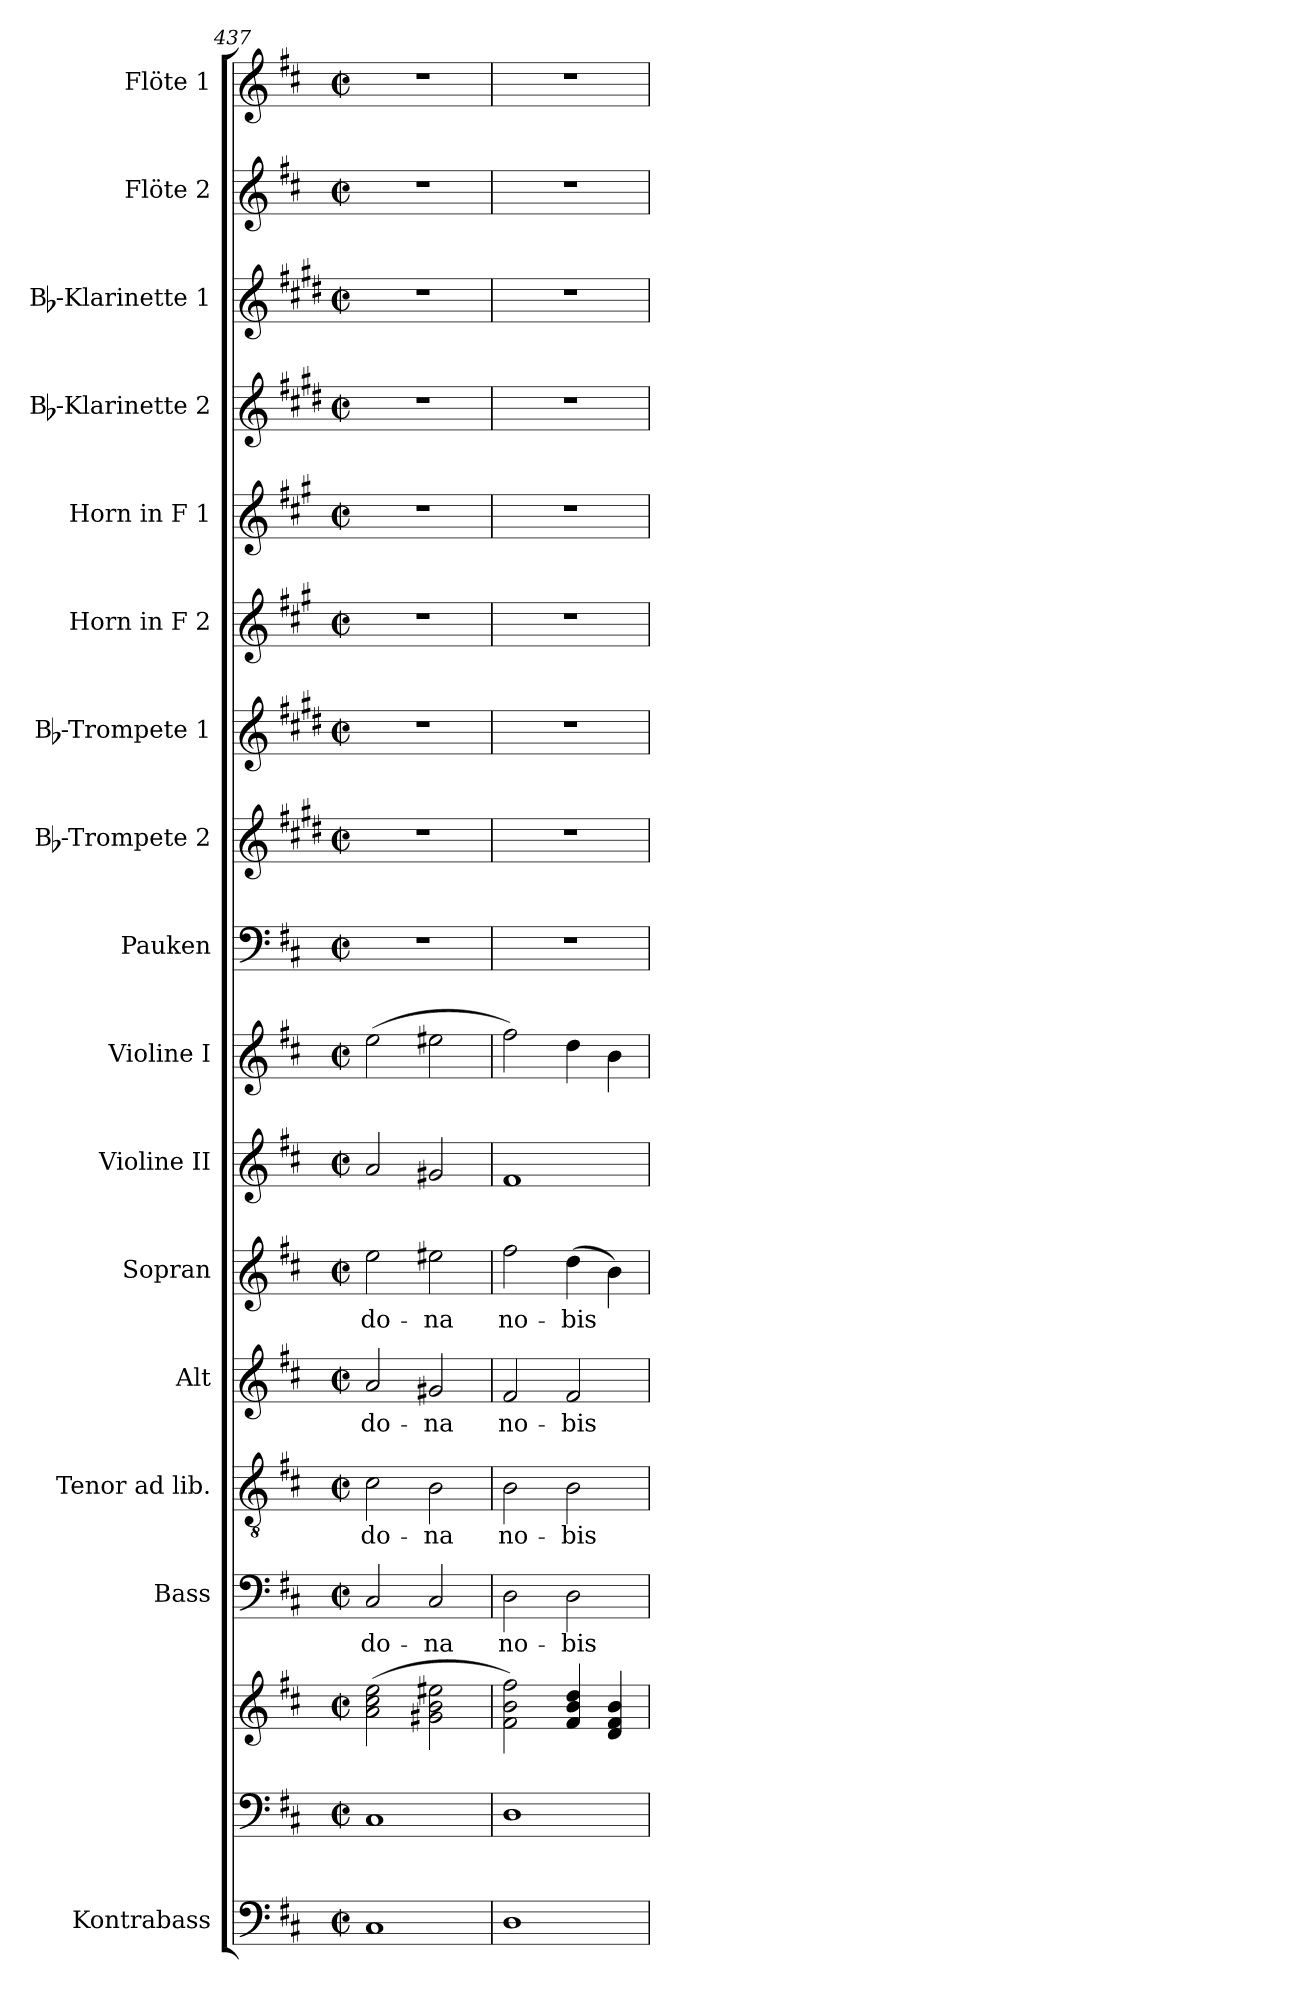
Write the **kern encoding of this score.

**kern	**kern	**kern	**kern	**text	**kern	**text	**kern	**text	**kern	**text	**kern	**kern	**kern	**kern	**kern	**kern	**kern	**kern	**kern	**kern	**kern
*part17	*part16	*part16	*part15	*part15	*part14	*part14	*part13	*part13	*part12	*part12	*part11	*part10	*part9	*part8	*part7	*part6	*part5	*part4	*part3	*part2	*part1
*staff18	*staff17	*staff16	*staff15	*staff15	*staff14	*staff14	*staff13	*staff13	*staff12	*staff12	*staff11	*staff10	*staff9	*staff8	*staff7	*staff6	*staff5	*staff4	*staff3	*staff2	*staff1
*I"Kontrabass	*	*	*I"Bass	*	*I"Tenor ad lib.	*	*I"Alt	*	*I"Sopran	*	*I"Violine II	*I"Violine I	*I"Pauken	*I"Bb-Trompete 2	*I"Bb-Trompete 1	*I"Horn in F 2	*I"Horn in F 1	*I"Bb-Klarinette 2	*I"Bb-Klarinette 1	*I"Flöte 2	*I"Flöte 1
*I'Kb.	*	*	*I'B.	*	*I'T.	*	*I'A.	*	*I'S.	*	*I'Vl. II	*I'Vl. I	*I'Pk.	*I'Bb Trp. 2	*I'Bb Trp. 1	*	*	*I'Bb Kl. 2	*I'Bb Kl. 1	*I'Fl. 2	*I'Fl. 1
*clefF4	*clefF4	*clefG2	*clefF4	*	*clefGv2	*	*clefG2	*	*clefG2	*	*clefG2	*clefG2	*clefF4	*clefG2	*clefG2	*clefG2	*clefG2	*clefG2	*clefG2	*clefG2	*clefG2
*ITrd7c12	*	*	*	*	*	*	*	*	*	*	*	*	*	*ITrd1c2	*ITrd1c2	*ITrd4c7	*ITrd4c7	*ITrd1c2	*ITrd1c2	*	*
*k[f#c#]	*k[f#c#]	*k[f#c#]	*k[f#c#]	*	*k[f#c#]	*	*k[f#c#]	*	*k[f#c#]	*	*k[f#c#]	*k[f#c#]	*k[f#c#]	*k[f#c#]	*k[f#c#]	*k[f#c#]	*k[f#c#]	*k[f#c#]	*k[f#c#]	*k[f#c#]	*k[f#c#]
*D:	*D:	*D:	*D:	*	*D:	*	*D:	*	*D:	*	*D:	*D:	*D:	*D:	*D:	*D:	*D:	*D:	*D:	*D:	*D:
*M2/2	*M2/2	*M2/2	*M2/2	*	*M2/2	*	*M2/2	*	*M2/2	*	*M2/2	*M2/2	*M2/2	*M2/2	*M2/2	*M2/2	*M2/2	*M2/2	*M2/2	*M2/2	*M2/2
*met(c|)	*met(c|)	*met(c|)	*met(c|)	*	*met(c|)	*	*met(c|)	*	*met(c|)	*	*met(c|)	*met(c|)	*met(c|)	*met(c|)	*met(c|)	*met(c|)	*met(c|)	*met(c|)	*met(c|)	*met(c|)	*met(c|)
=437	=437	=437	=437	=437	=437	=437	=437	=437	=437	=437	=437	=437	=437	=437	=437	=437	=437	=437	=437	=437	=437
!	!	!	!	!LO:LY:b	!	!LO:LY:b	!	!LO:LY:b	!	!LO:LY:b	!	!	!	!	!	!	!	!	!	!	!
1CC#	1C#	(>2a\ 2cc#\ 2ee\	2C#/	do-	2c#\	do-	2a/	do-	2ee\	do-	2a/	(>2ee\	1r	1r	1r	1r	1r	1r	1r	1r	1r
!	!	!	!	!LO:LY:b	!	!LO:LY:b	!	!LO:LY:b	!	!LO:LY:b	!	!	!	!	!	!	!	!	!	!	!
.	.	2g#X\ 2b\ 2ee#X\	2C#/	-na	2B\	-na	2g#X/	-na	2ee#X\	-na	2g#X/	2ee#X\	.	.	.	.	.	.	.	.	.
=438	=438	=438	=438	=438	=438	=438	=438	=438	=438	=438	=438	=438	=438	=438	=438	=438	=438	=438	=438	=438	=438
!	!	!	!	!LO:LY:b	!	!LO:LY:b	!	!LO:LY:b	!	!LO:LY:b	!	!	!	!	!	!	!	!	!	!	!
1DD	1D	2f#\ 2b\ 2ff#\)	2D\	no-	2B\	no-	2f#/	no-	2ff#\	no-	1f#	2ff#\)	1r	1r	1r	1r	1r	1r	1r	1r	1r
!	!	!	!	!LO:LY:b	!	!LO:LY:b	!	!LO:LY:b	!	!LO:LY:b	!	!	!	!	!	!	!	!	!	!	!
.	.	4f#/ 4b/ 4dd/	2D\	-bis	2B\	-bis	2f#/	-bis	(>4dd\	-bis	.	4dd\	.	.	.	.	.	.	.	.	.
.	.	4d/ 4f#/ 4b/	.	.	.	.	.	.	4b\)	.	.	4b\	.	.	.	.	.	.	.	.	.
=	=	=	=	=	=	=	=	=	=	=	=	=	=	=	=	=	=	=	=	=	=
*-	*-	*-	*-	*-	*-	*-	*-	*-	*-	*-	*-	*-	*-	*-	*-	*-	*-	*-	*-	*-	*-
